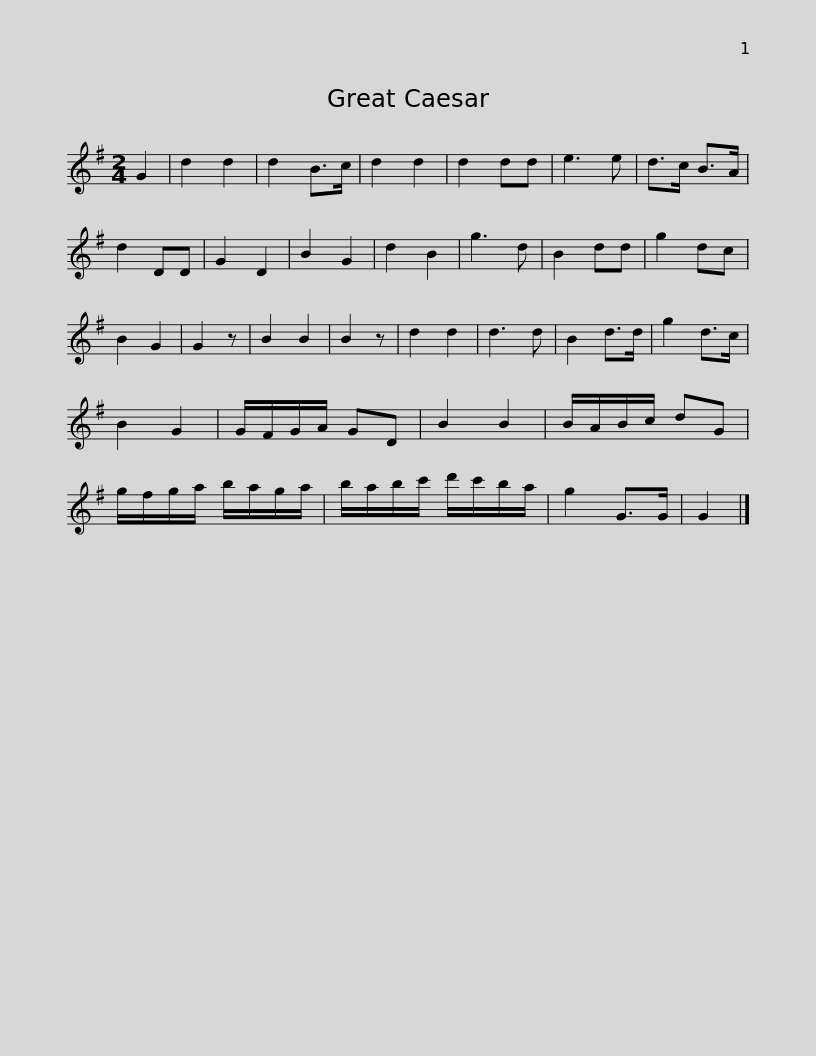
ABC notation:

X:1
L:1/8
M:2/4
I:linebreak $
K:G
V:1 treble
V:1
 G2 | d2 d2 | d2 B>c | d2 d2 | d2 dd | %5
 e3 e | d>c B>A | d2 DD | G2 D2 | B2 G2 | %10
 d2 B2 | g3 d | B2 dd | g2 dc | B2 G2 |$ %15
 G2 z | B2 B2 | B2 z | d2 d2 | d3 d | %20
 B2 d>d | g2 d>c | B2 G2 | G/F/G/A/ GD | B2 B2 | %25
 B/A/B/c/ dG | g/f/g/a/ b/a/g/a/ |$ b/a/b/c'/ d'/c'/b/a/ | g2 G>G | G2 |] %30
